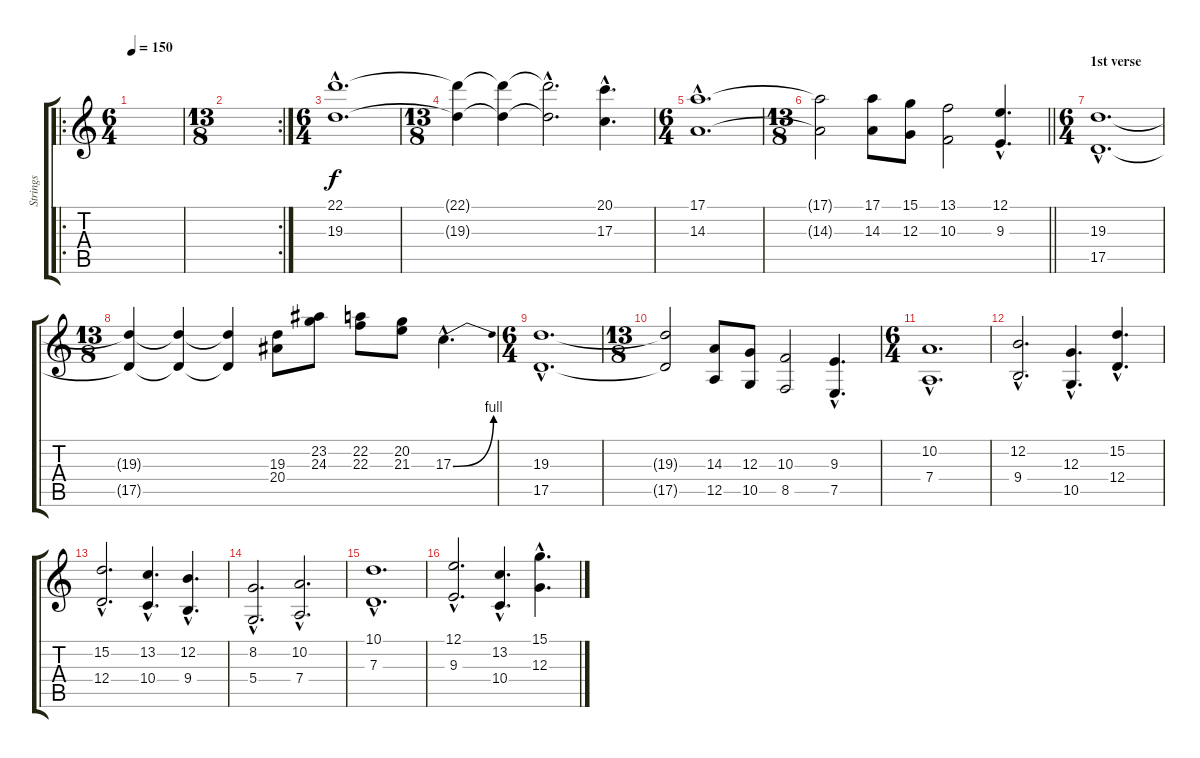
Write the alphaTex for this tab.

\track ("Strings" "Strings") {instrument stringensemble1}
\staff {score tabs}
\tuning (E4 B3 G3 D3 A2 E2) {hide}
\ro
\ts (6 4)
\tempo 150
\clef g2
\ks c
|
\rc 2
\ts (13 8)
|
\ts (6 4)
(22.1{hac} 19.3{hac}).1{d} |
\ts (13 8)
(22.1{t} 19.3{t}).4 (22.1{t} 19.3{t}).4 (22.1{hac t} 19.3{hac t}).2{d} (20.1{hac} 17.3{hac}).4{d} |
\ts (6 4)
(17.1{hac} 14.3{hac}).1{d} |
\ts (13 8)
\barLineRight lightlight
(17.1{t} 14.3{t}).2 (17.1 14.3).8 (15.1 12.3).8 (13.1 10.3).2 (12.1{hac} 9.3{hac}).4{d} |
\ts (6 4)
\section ("" "1st verse")
(19.3{hac} 17.5{hac}).1{d} |
\ts (13 8)
(19.3{t} 17.5{t}).4 (19.3{t} 17.5{t}).4 (19.3{t} 17.5{t}).4 (19.3 20.4).8 (23.2 24.3).8 (22.2 22.3).8 (20.2 21.3).8 17.3{be (bend 0 0 60 4) hac}.4{d} |
\ts (6 4)
(19.3{hac} 17.5{hac}).1{d} |
\ts (13 8)
(19.3{t} 17.5{t}).2 (14.3 12.5).8 (12.3 10.5).8 (10.3 8.5).2 (9.3{hac} 7.5{hac}).4{d} |
\ts (6 4)
(10.2{hac} 7.4{hac}).1{d} |
(12.2{hac} 9.4{hac}).2{d} (12.3{hac} 10.5{hac}).4{d} (15.2{hac} 12.4{hac}).4{d} |
(15.2{hac} 12.4{hac}).2{d} (13.2{hac} 10.4{hac}).4{d} (12.2{hac} 9.4{hac}).4{d} |
(8.2{hac} 5.4{hac}).2{d} (10.2{hac} 7.4{hac}).2{d} |
(10.1{hac} 7.3{hac}).1{d} |
(12.1{hac} 9.3{hac}).2{d} (13.2{hac} 10.4{hac}).4{d} (15.1{hac} 12.3{hac}).4{d}
